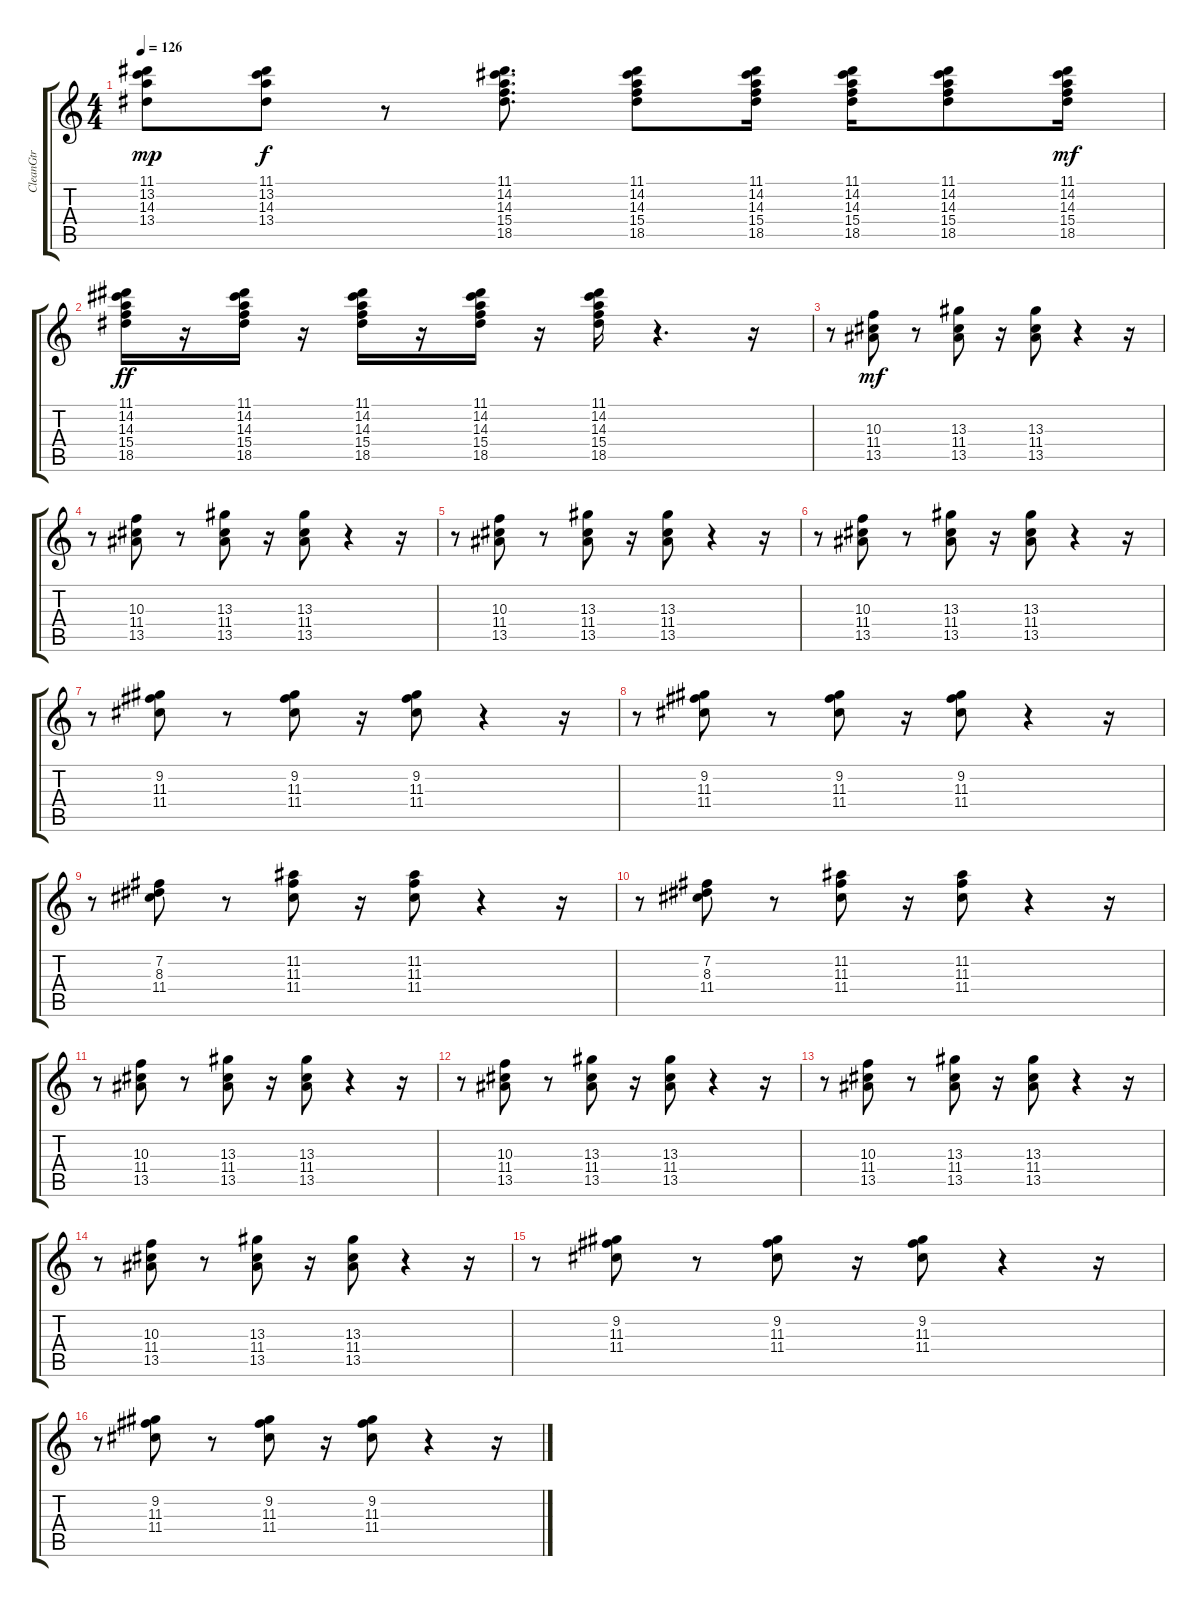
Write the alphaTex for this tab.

\track ("CleanGtr" "CleanGtr") {instrument electricguitarclean}
\staff {score tabs}
\tuning (E4 B3 G3 D3 A2 E2) {hide}
\ts (4 4)
\tempo 126
\clef g2
\ks c
(11.1 13.2 14.3 13.4).8{dy mp} (11.1 13.2 14.3 13.4).8{dy f} r.8 (11.1 14.2 14.3 15.4 18.5).8{d} (11.1 14.2 14.3 15.4 18.5).8 (11.1 14.2 14.3 15.4 18.5).16 (11.1 14.2 14.3 15.4 18.5).16 (11.1 14.2 14.3 15.4 18.5).8 (11.1 14.2 14.3 15.4 18.5).16{dy mf} |
(11.1 14.2 14.3 15.4 18.5).16{dy ff} r.16 (11.1 14.2 14.3 15.4 18.5).16 r.16 (11.1 14.2 14.3 15.4 18.5).16 r.16 (11.1 14.2 14.3 15.4 18.5).16 r.16 (11.1 14.2 14.3 15.4 18.5).16 r.4{d} r.16 |
r.8 (10.3 11.4 13.5).8{dy mf} r.8 (13.3 11.4 13.5).8 r.16 (13.3 11.4 13.5).8 r.4 r.16 |
r.8 (10.3 11.4 13.5).8 r.8 (13.3 11.4 13.5).8 r.16 (13.3 11.4 13.5).8 r.4 r.16 |
r.8 (10.3 11.4 13.5).8 r.8 (13.3 11.4 13.5).8 r.16 (13.3 11.4 13.5).8 r.4 r.16 |
r.8 (10.3 11.4 13.5).8 r.8 (13.3 11.4 13.5).8 r.16 (13.3 11.4 13.5).8 r.4 r.16 |
r.8 (9.2 11.3 11.4).8 r.8 (9.2 11.3 11.4).8 r.16 (9.2 11.3 11.4).8 r.4 r.16 |
r.8 (9.2 11.3 11.4).8 r.8 (9.2 11.3 11.4).8 r.16 (9.2 11.3 11.4).8 r.4 r.16 |
r.8 (7.2 8.3 11.4).8 r.8 (11.2 11.3 11.4).8 r.16 (11.2 11.3 11.4).8 r.4 r.16 |
r.8 (7.2 8.3 11.4).8 r.8 (11.2 11.3 11.4).8 r.16 (11.2 11.3 11.4).8 r.4 r.16 |
r.8 (10.3 11.4 13.5).8 r.8 (13.3 11.4 13.5).8 r.16 (13.3 11.4 13.5).8 r.4 r.16 |
r.8 (10.3 11.4 13.5).8 r.8 (13.3 11.4 13.5).8 r.16 (13.3 11.4 13.5).8 r.4 r.16 |
r.8 (10.3 11.4 13.5).8 r.8 (13.3 11.4 13.5).8 r.16 (13.3 11.4 13.5).8 r.4 r.16 |
r.8 (10.3 11.4 13.5).8 r.8 (13.3 11.4 13.5).8 r.16 (13.3 11.4 13.5).8 r.4 r.16 |
r.8 (9.2 11.3 11.4).8 r.8 (9.2 11.3 11.4).8 r.16 (9.2 11.3 11.4).8 r.4 r.16 |
r.8 (9.2 11.3 11.4).8 r.8 (9.2 11.3 11.4).8 r.16 (9.2 11.3 11.4).8 r.4 r.16
